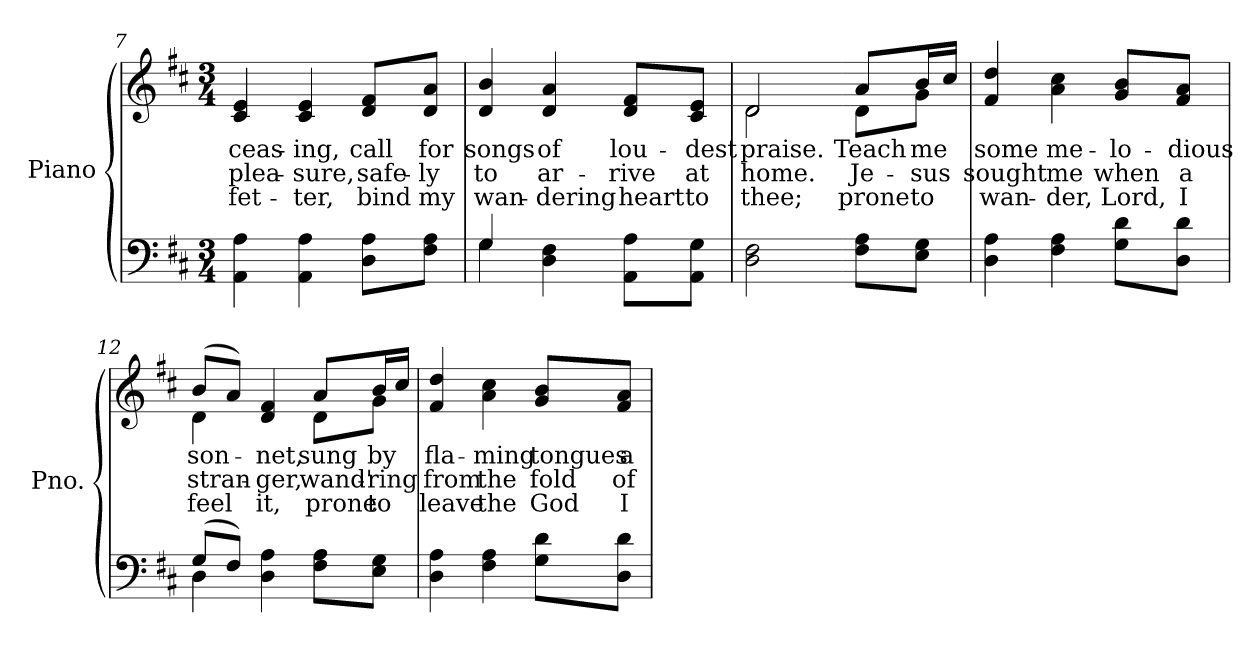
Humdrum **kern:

**kern	**kern	**text	**text	**text
*part2	*part1	*part1	*part1	*part1
*staff2	*staff1	*staff1	*staff1	*staff1
*I"Piano	*I"Piano	*	*	*
*I'Pno.	*I'Pno.	*	*	*
*clefF4	*clefG2	*	*	*
*k[f#c#]	*k[f#c#]	*	*	*
*D:	*D:	*	*	*
*M3/4	*M3/4	*	*	*
=7	=7	=7	=7	=7
!	!	!LO:LY:b:color=#000000	!LO:LY:b:color=#000000	!LO:LY:b:color=#000000
4AAi\ 4Ai	4c#i/ 4ei	ceas-	plea-	fet-
!	!	!LO:LY:b:color=#000000	!LO:LY:b:color=#000000	!LO:LY:b:color=#000000
4AAi\ 4Ai	4c#i/ 4ei	-ing,	-sure,	-ter,
!	!	!LO:LY:b:color=#000000	!LO:LY:b:color=#000000	!LO:LY:b:color=#000000
8Di\ 8Ai\L	8di/ 8f#i/L	call	safe-	bind
!	!	!LO:LY:b:color=#000000	!LO:LY:b:color=#000000	!LO:LY:b:color=#000000
8F#i\ 8Ai\J	8di/ 8ai/J	for	-ly	my
!!LO:LB:g=z
=8	=8	=8	=8	=8
*^	*	*	*	*
!	!	!	!LO:LY:b:color=#000000	!LO:LY:b:color=#000000	!LO:LY:b:color=#000000
4Gi/	4Gi\	4di/ 4bi	songs	to	wan-
!	!	!	!LO:LY:b:color=#000000	!LO:LY:b:color=#000000	!LO:LY:b:color=#000000
4Di\ 4F#i	2ryy	4di/ 4ai	of	ar-	-dering
!	!	!	!LO:LY:b:color=#000000	!LO:LY:b:color=#000000	!LO:LY:b:color=#000000
8AAi\ 8Ai\L	.	8di/ 8f#i/L	lou-	-rive	heart
!	!	!	!LO:LY:b:color=#000000	!LO:LY:b:color=#000000	!LO:LY:b:color=#000000
8AAi\ 8Gi\J	.	8c#i/ 8ei/J	-dest	at	to
*v	*v	*	*	*	*
=9	=9	=9	=9	=9
!	!	!LO:LY:b:color=#000000	!LO:LY:b:color=#000000	!LO:LY:b:color=#000000
*	*^	*	*	*
2Di\ 2F#i	2di/	2di\	praise.	home.	thee;
=10-	=10-	=10-	=10-	=10-	=10-
!	!	!	!LO:LY:b:color=#000000	!LO:LY:b:color=#000000	!LO:LY:b:color=#000000
8F#i\ 8Ai\L	8ai/L	8di\L	Teach	Je-	prone
!	!	!	!LO:LY:b:color=#000000	!LO:LY:b:color=#000000	!LO:LY:b:color=#000000
8Ei\ 8Gi\J	16bi/L	8gi\J	me	-sus	to
.	16cc#i/JJ	.	.	.	.
*	*v	*v	*	*	*
=11	=11	=11	=11	=11
!	!	!LO:LY:b:color=#000000	!LO:LY:b:color=#000000	!LO:LY:b:color=#000000
4Di\ 4Ai	4f#i/ 4ddi	some	sought	wan-
!	!	!LO:LY:b:color=#000000	!LO:LY:b:color=#000000	!LO:LY:b:color=#000000
4F#i\ 4Ai	4ai\ 4cc#i	me-	me	-der,
!	!	!LO:LY:b:color=#000000	!LO:LY:b:color=#000000	!LO:LY:b:color=#000000
8Gi\ 8di\L	8gi/ 8bi/L	-lo-	when	Lord,
!	!	!LO:LY:b:color=#000000	!LO:LY:b:color=#000000	!LO:LY:b:color=#000000
8Di\ 8di\J	8f#i/ 8ai/J	-dious	a	I
!!LO:LB:g=z
=12	=12	=12	=12	=12
*^	*	*	*	*
!	!	!	!LO:LY:b:color=#000000	!LO:LY:b:color=#000000	!LO:LY:b:color=#000000
*	*	*^	*	*	*
(8Gi/L	4Di\	(8bi/L	4di\	son-	stran-	feel
8F#i/J)	.	8ai/J)	.	.	.	.
!	!	!	!	!LO:LY:b:color=#000000	!LO:LY:b:color=#000000	!LO:LY:b:color=#000000
4Di\ 4Ai	2ryy	4di/ 4f#i	4ryy	-net,	-ger,	it,
!	!	!	!	!LO:LY:b:color=#000000	!LO:LY:b:color=#000000	!LO:LY:b:color=#000000
8F#i\ 8Ai\L	.	8ai/L	8di\L	sung	wand'-	prone
!	!	!	!	!LO:LY:b:color=#000000	!LO:LY:b:color=#000000	!LO:LY:b:color=#000000
8Ei\ 8Gi\J	.	16bi/L	8gi\J	by	-ring	to
.	.	16cc#i/JJ	.	.	.	.
*v	*v	*	*	*	*	*
*	*v	*v	*	*	*
=13	=13	=13	=13	=13
!	!	!LO:LY:b:color=#000000	!LO:LY:b:color=#000000	!LO:LY:b:color=#000000
4Di\ 4Ai	4f#i/ 4ddi	fla-	from	leave
!	!	!LO:LY:b:color=#000000	!LO:LY:b:color=#000000	!LO:LY:b:color=#000000
4F#i\ 4Ai	4ai\ 4cc#i	-ming	the	the
!	!	!LO:LY:b:color=#000000	!LO:LY:b:color=#000000	!LO:LY:b:color=#000000
8Gi\ 8di\L	8gi/ 8bi/L	tongues	fold	God
!	!	!LO:LY:b:color=#000000	!LO:LY:b:color=#000000	!LO:LY:b:color=#000000
8Di\ 8di\J	8f#i/ 8ai/J	a-	of	I
=	=	=	=	=
*-	*-	*-	*-	*-
